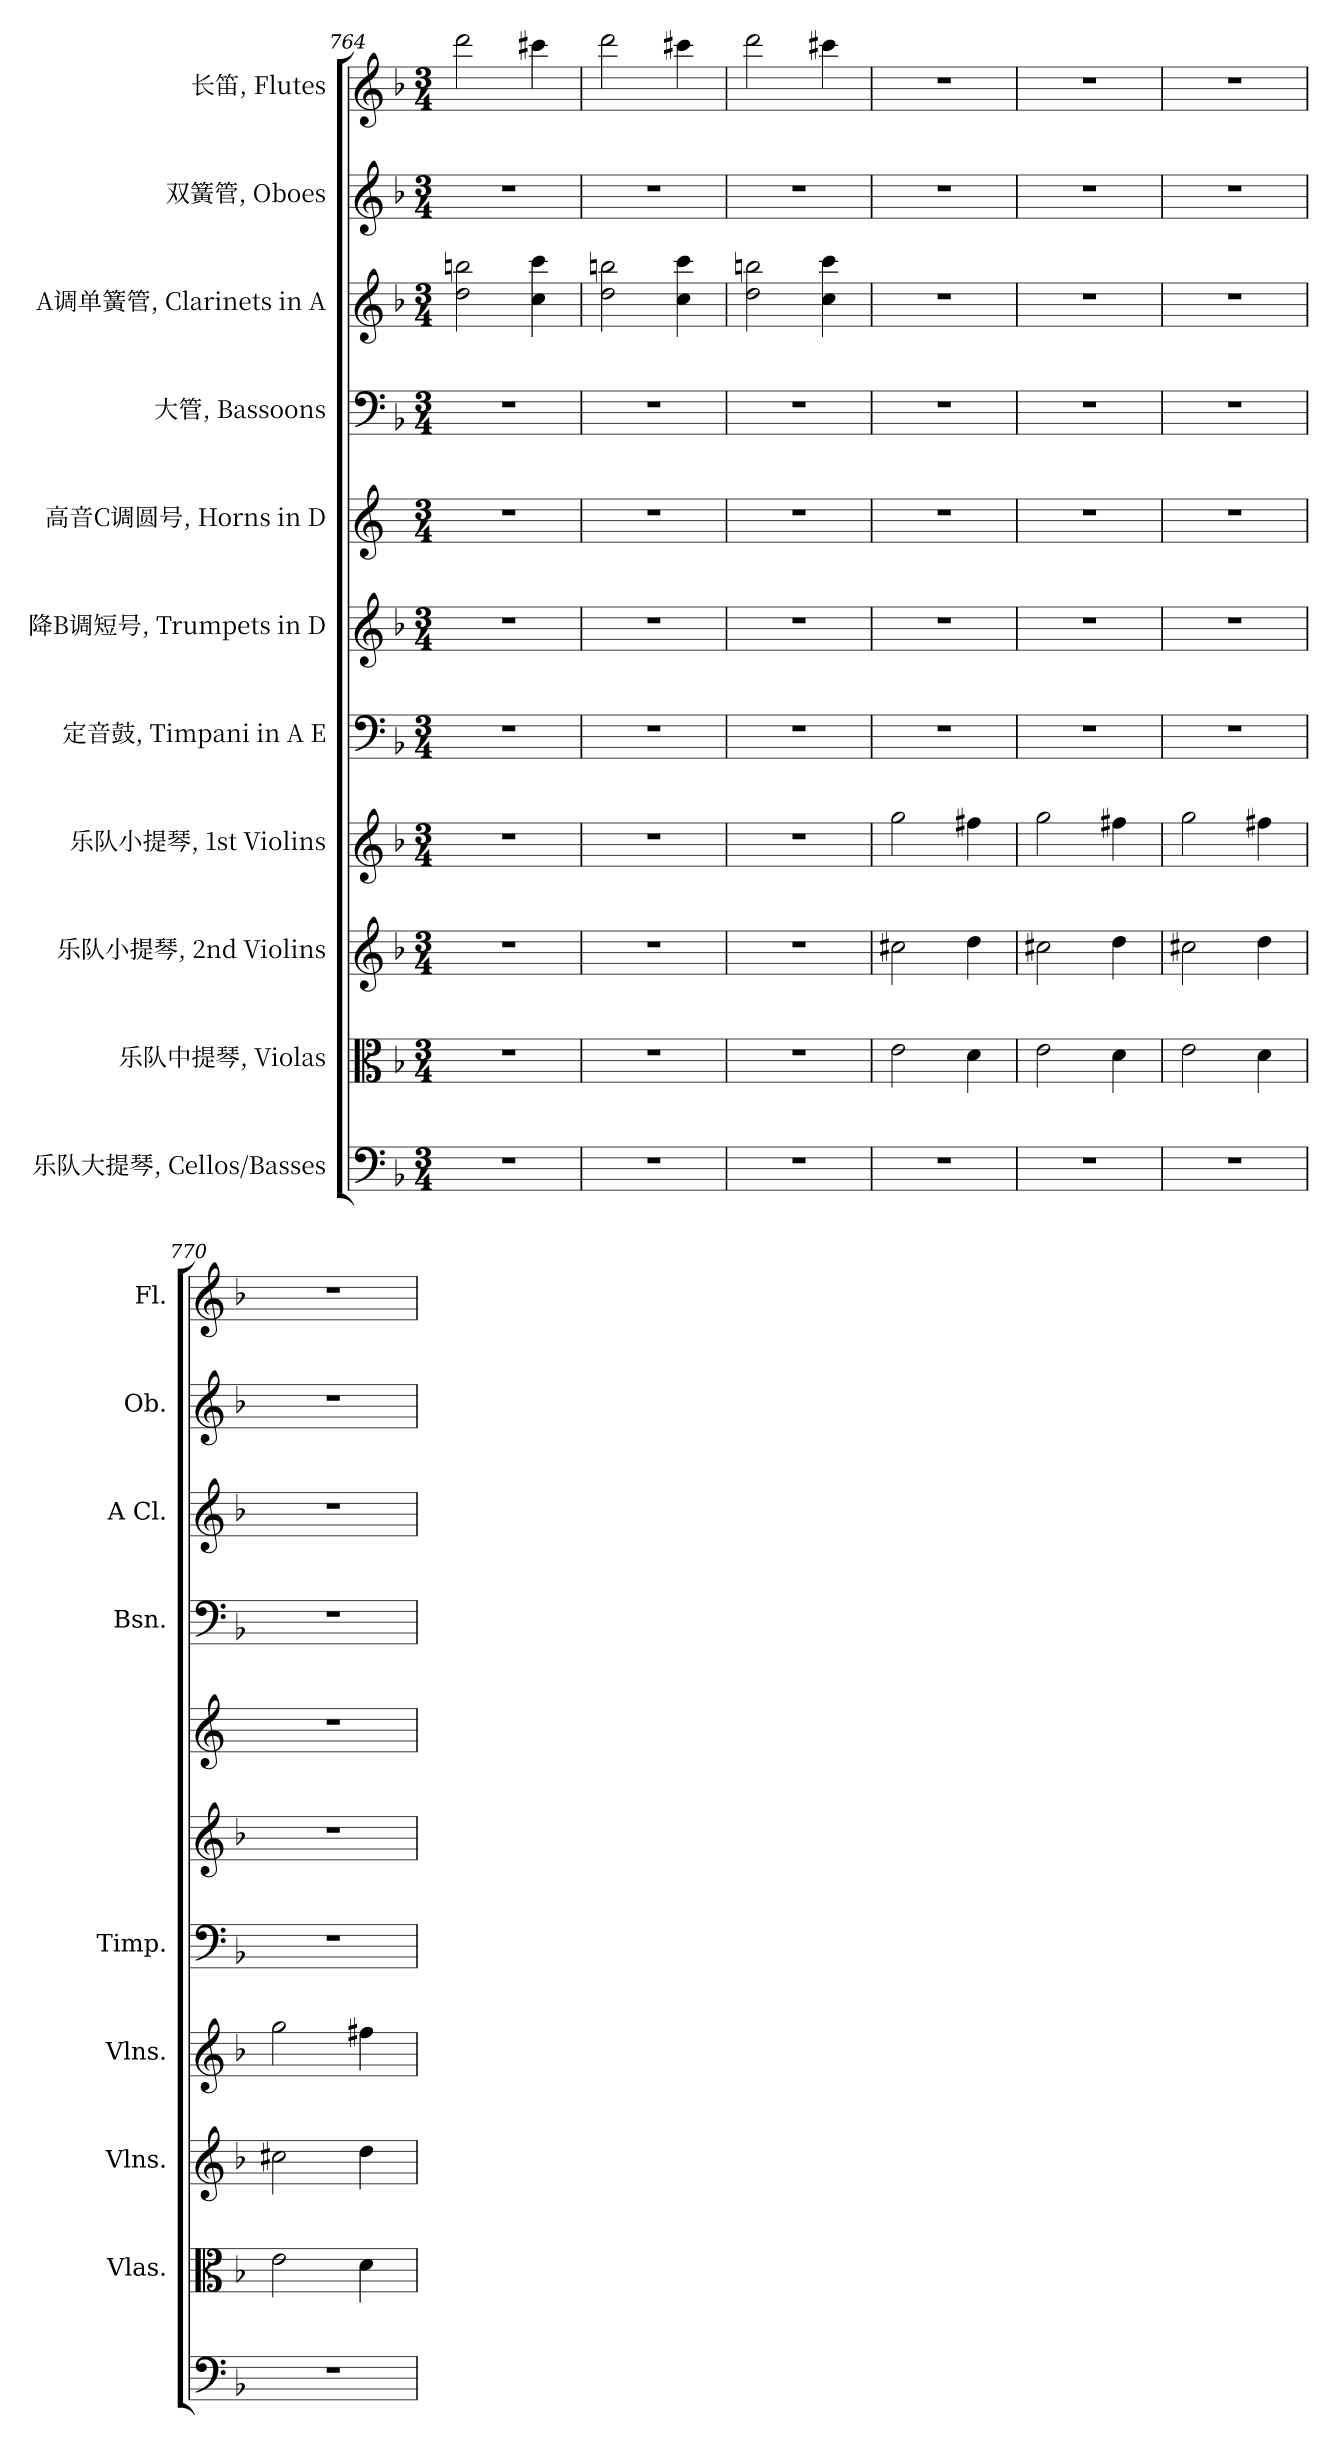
**kern	**kern	**kern	**kern	**kern	**kern	**kern	**kern	**kern	**kern	**kern
*part11	*part10	*part9	*part8	*part7	*part6	*part5	*part4	*part3	*part2	*part1
*staff11	*staff10	*staff9	*staff8	*staff7	*staff6	*staff5	*staff4	*staff3	*staff2	*staff1
*I"乐队大提琴, Cellos/Basses	*I"乐队中提琴, Violas	*I"乐队小提琴, 2nd Violins	*I"乐队小提琴, 1st Violins	*I"定音鼓, Timpani in A E	*I"降B调短号, Trumpets in D	*I"高音C调圆号, Horns in D	*I"大管, Bassoons	*I"A调单簧管, Clarinets in A	*I"双簧管, Oboes	*I"长笛, Flutes
*	*I'Vlas.	*I'Vlns.	*I'Vlns.	*I'Timp.	*	*	*I'Bsn.	*I'A Cl.	*I'Ob.	*I'Fl.
*clefF4	*clefC3	*clefG2	*clefG2	*clefF4	*clefG2	*clefG2	*clefF4	*clefG2	*clefG2	*clefG2
*	*	*	*	*	*ITrd1c2	*ITrd4c7	*	*ITrd2c3	*	*
*k[b-]	*k[b-]	*k[b-]	*k[b-]	*k[b-]	*k[b-e-a-]	*k[b-]	*k[b-]	*k[f#c#]	*k[b-]	*k[b-]
*M3/4	*M3/4	*M3/4	*M3/4	*M3/4	*M3/4	*M3/4	*M3/4	*M3/4	*M3/4	*M3/4
=764	=764	=764	=764	=764	=764	=764	=764	=764	=764	=764
2.r	2.r	2.r	2.r	2.r	2.r	2.r	2.r	2b\ 2gg#X\	2.r	2ddd\
.	.	.	.	.	.	.	.	4a\ 4aa\	.	4ccc#X\
=765	=765	=765	=765	=765	=765	=765	=765	=765	=765	=765
2.r	2.r	2.r	2.r	2.r	2.r	2.r	2.r	2b\ 2gg#X\	2.r	2ddd\
.	.	.	.	.	.	.	.	4a\ 4aa\	.	4ccc#X\
=766	=766	=766	=766	=766	=766	=766	=766	=766	=766	=766
2.r	2.r	2.r	2.r	2.r	2.r	2.r	2.r	2b\ 2gg#X\	2.r	2ddd\
.	.	.	.	.	.	.	.	4a\ 4aa\	.	4ccc#X\
=767	=767	=767	=767	=767	=767	=767	=767	=767	=767	=767
2.r	2e\	2cc#X\	2gg\	2.r	2.r	2.r	2.r	2.r	2.r	2.r
.	4d\	4dd\	4ff#X\	.	.	.	.	.	.	.
=768	=768	=768	=768	=768	=768	=768	=768	=768	=768	=768
2.r	2e\	2cc#X\	2gg\	2.r	2.r	2.r	2.r	2.r	2.r	2.r
.	4d\	4dd\	4ff#X\	.	.	.	.	.	.	.
=769	=769	=769	=769	=769	=769	=769	=769	=769	=769	=769
2.r	2e\	2cc#X\	2gg\	2.r	2.r	2.r	2.r	2.r	2.r	2.r
.	4d\	4dd\	4ff#X\	.	.	.	.	.	.	.
=770	=770	=770	=770	=770	=770	=770	=770	=770	=770	=770
2.r	2e\	2cc#X\	2gg\	2.r	2.r	2.r	2.r	2.r	2.r	2.r
.	4d\	4dd\	4ff#X\	.	.	.	.	.	.	.
=	=	=	=	=	=	=	=	=	=	=
*-	*-	*-	*-	*-	*-	*-	*-	*-	*-	*-
